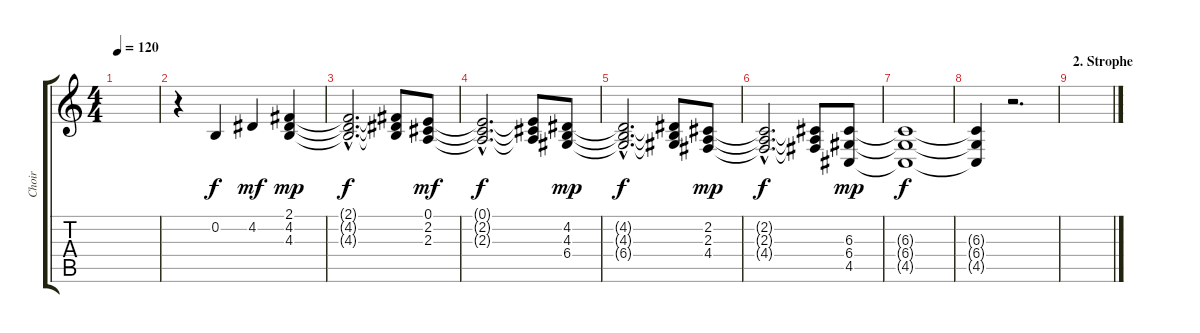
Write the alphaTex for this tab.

\track ("Choir             E" "Choir     ") {instrument choiraahs}
\staff {score tabs}
\tuning (E4 B3 G3 D3 A2 E2) {hide}
\ts (4 4)
\tempo 120
\clef g2
\ks c
|
r.4 0.2.4 4.2.4{dy mf} (2.1 4.2 4.3).4{dy mp} |
(2.1{hac t} 4.2{hac t} 4.3{hac t}).2{d dy f} (2.1{t} 4.2{t} 4.3{t}).8 (0.1 2.2 2.3).8{dy mf} |
(0.1{hac t} 2.2{hac t} 2.3{hac t}).2{d dy f} (0.1{t} 2.2{t} 2.3{t}).8 (4.2 4.3 6.4).8{dy mp} |
(4.2{hac t} 4.3{hac t} 6.4{hac t}).2{d dy f} (4.2{t} 4.3{t} 6.4{t}).8 (2.2 2.3 4.4).8{dy mp} |
(2.2{hac t} 2.3{hac t} 4.4{hac t}).2{d dy f} (2.2{t} 2.3{t} 4.4{t}).8 (6.3 6.4 4.5).8{dy mp} |
(6.3{t} 6.4{t} 4.5{t}).1{dy f} |
(6.3{t} 6.4{t} 4.5{t}).4 r.2{d} |
\section ("" "2. Strophe")
